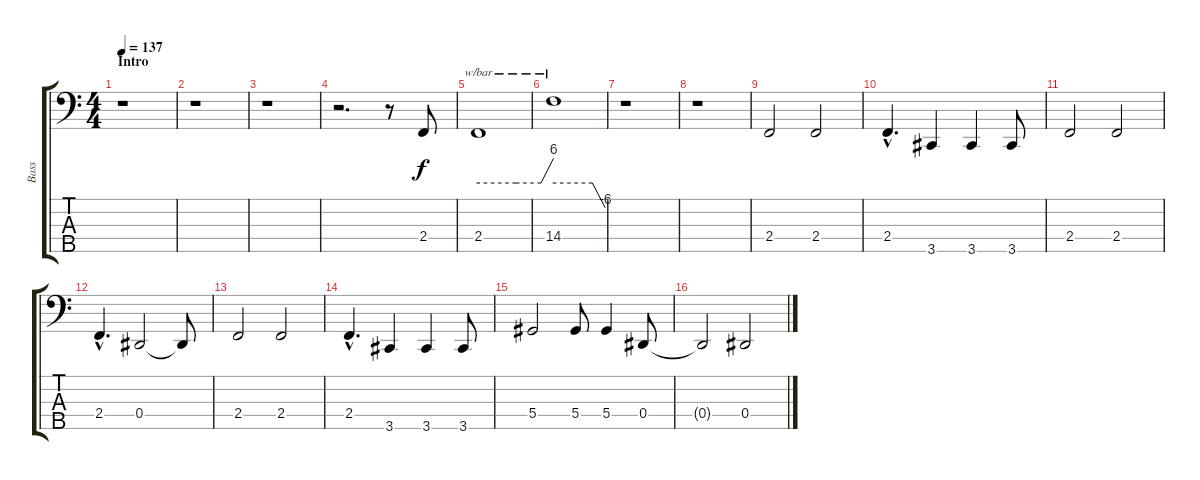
\track ("Bass" "Bass") {instrument electricbasspick}
\staff {score tabs}
\tuning (Gb2 Db2 Ab1 Eb1 Bb0) {hide}
\ts (4 4)
\section ("" "Intro")
\tempo 137
\clef f4
\ks c
r.1{dy f instrument electricbasspick} |
r.1 |
r.1 |
r.2{d} r.8 2.4.8 |
2.4.1{tbe (custom default 0 0 30 0 50 0 60 24)} |
14.4.1{tbe (custom default 0 0 45 0 60 -24)} |
r.1 |
r.1 |
2.4.2 2.4.2 |
2.4{hac}.4{d} 3.5.4 3.5.4 3.5.8 |
2.4.2 2.4.2 |
2.4{hac}.4{d} 0.4.2 0.4{t}.8 |
2.4.2 2.4.2 |
2.4{hac}.4{d} 3.5.4 3.5.4 3.5.8 |
5.4.2 5.4.8 5.4.4 0.4.8 |
0.4{t}.2 0.4.2
